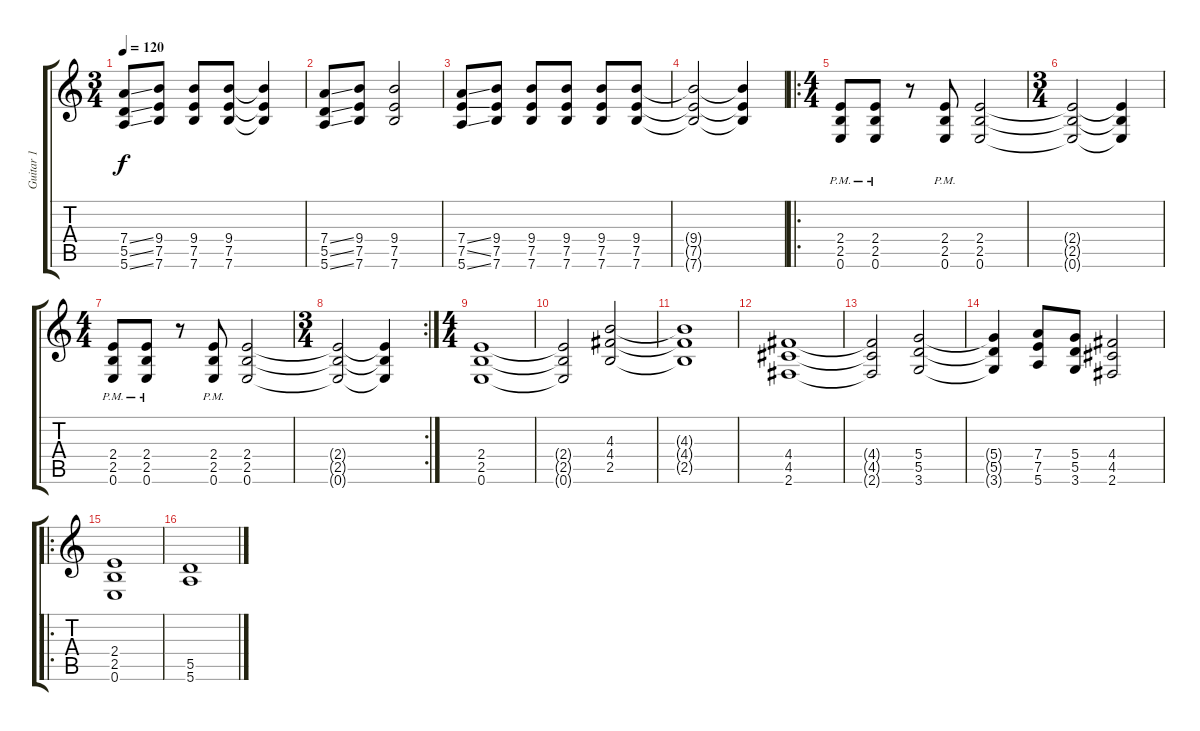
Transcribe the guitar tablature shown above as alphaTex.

\track ("Guitar 1" "Guitar 1") {instrument distortionguitar}
\staff {score tabs}
\tuning (E4 B3 G3 D3 A2 E2) {hide}
\ts (3 4)
\tempo 120
\clef g2
\ks c
(7.4{ss} 5.5{ss} 5.6{ss}).8{dy f} (9.4 7.5 7.6).8 (9.4 7.5 7.6).8 (9.4 7.5 7.6).8 (9.4{t} 7.5{t} 7.6{t}).4 |
(7.4{ss} 5.5{ss} 5.6{ss}).8 (9.4 7.5 7.6).8 (9.4 7.5 7.6).2 |
(7.4{ss} 7.5{ss} 5.6{ss}).8 (9.4 7.5 7.6).8 (9.4 7.5 7.6).8 (9.4 7.5 7.6).8 (9.4 7.5 7.6).8 (9.4 7.5 7.6).8 |
(9.4{t} 7.5{t} 7.6{t}).2 (9.4{t} 7.5{t} 7.6{t}).4 |
\ro
\ts (4 4)
(2.4{pm} 2.5{pm} 0.6{pm}).8 (2.4{pm} 2.5{pm} 0.6{pm}).8 r.8 (2.4{pm} 2.5{pm} 0.6{pm}).8 (2.4 2.5 0.6).2 |
\ts (3 4)
(2.4{t} 2.5{t} 0.6{t}).2 (2.4{t} 2.5{t} 0.6{t}).4 |
\ts (4 4)
(2.4{pm} 2.5{pm} 0.6{pm}).8 (2.4{pm} 2.5{pm} 0.6{pm}).8 r.8 (2.4{pm} 2.5{pm} 0.6{pm}).8 (2.4 2.5 0.6).2 |
\rc 2
\ts (3 4)
(2.4{t} 2.5{t} 0.6{t}).2 (2.4{t} 2.5{t} 0.6{t}).4 |
\ts (4 4)
(2.4 2.5 0.6).1 |
(2.4{t} 2.5{t} 0.6{t}).2 (4.3 4.4 2.5).2 |
(4.3{t} 4.4{t} 2.5{t}).1 |
(4.4 4.5 2.6).1 |
(4.4{t} 4.5{t} 2.6{t}).2 (5.4 5.5 3.6).2 |
(5.4{t} 5.5{t} 3.6{t}).4 (7.4 7.5 5.6).8 (5.4 5.5 3.6).8 (4.4 4.5 2.6).2 |
\ro
(2.4 2.5 0.6).1 |
(5.5 5.6).1
